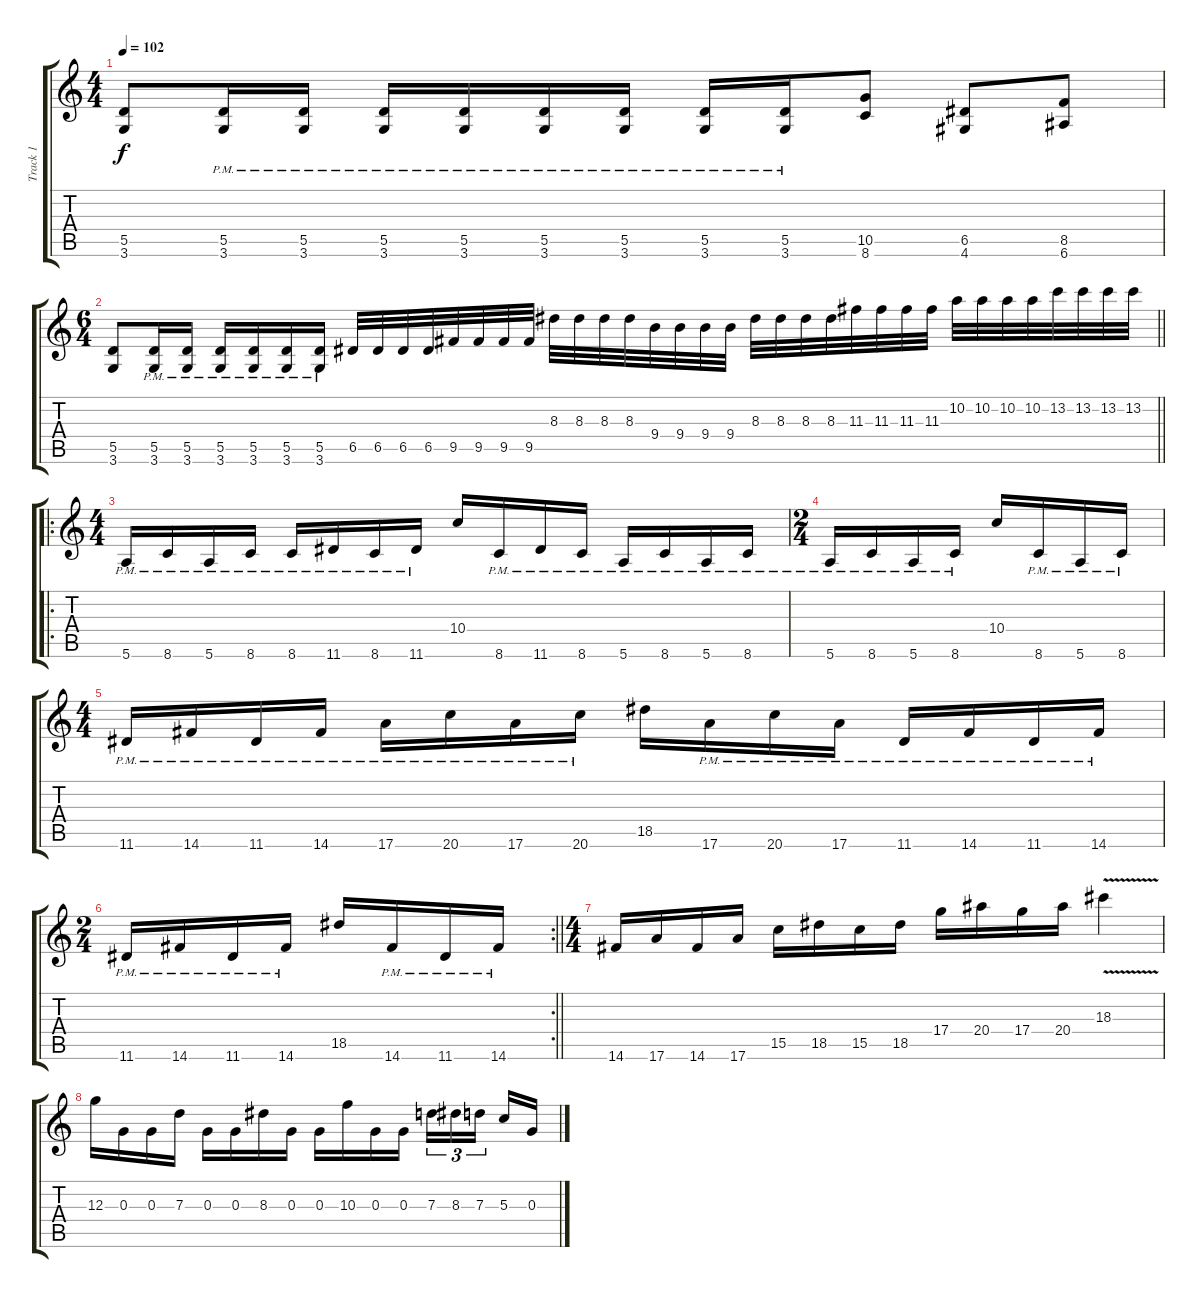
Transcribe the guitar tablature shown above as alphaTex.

\track ("Track 1" "Track 1") {instrument distortionguitar}
\staff {score tabs}
\tuning (E4 B3 G3 D3 A2 E2) {hide}
\ts (4 4)
\tempo 102
\clef g2
\ks c
(5.5 3.6).8{dy f} (5.5{pm} 3.6{pm}).16 (5.5{pm} 3.6{pm}).16 (5.5{pm} 3.6{pm}).16 (5.5{pm} 3.6{pm}).16 (5.5{pm} 3.6{pm}).16 (5.5{pm} 3.6{pm}).16 (5.5{pm} 3.6{pm}).16 (5.5{pm} 3.6{pm}).16 (10.5 8.6).8 (6.5 4.6).8 (8.5 6.6).8 |
\ts (6 4)
\barLineRight lightlight
(5.5 3.6).8 (5.5{pm} 3.6{pm}).16 (5.5{pm} 3.6{pm}).16 (5.5{pm} 3.6{pm}).16 (5.5{pm} 3.6{pm}).16 (5.5{pm} 3.6{pm}).16 (5.5{pm} 3.6{pm}).16 6.5.32 6.5.32 6.5.32 6.5.32 9.5.32 9.5.32 9.5.32 9.5.32 8.3.32 8.3.32 8.3.32 8.3.32 9.4.32 9.4.32 9.4.32 9.4.32 8.3.32 8.3.32 8.3.32 8.3.32 11.3.32 11.3.32 11.3.32 11.3.32 10.2.32 10.2.32 10.2.32 10.2.32 13.2.32 13.2.32 13.2.32 13.2.32 |
\ro
\ts (4 4)
5.6{pm}.16 8.6{pm}.16 5.6{pm}.16 8.6{pm}.16 8.6{pm}.16 11.6{pm}.16 8.6{pm}.16 11.6{pm}.16 10.4.16 8.6{pm}.16 11.6{pm}.16 8.6{pm}.16 5.6{pm}.16 8.6{pm}.16 5.6{pm}.16 8.6{pm}.16 |
\ts (2 4)
5.6{pm}.16 8.6{pm}.16 5.6{pm}.16 8.6{pm}.16 10.4.16 8.6{pm}.16 5.6{pm}.16 8.6{pm}.16 |
\ts (4 4)
11.6{pm}.16 14.6{pm}.16 11.6{pm}.16 14.6{pm}.16 17.6{pm}.16 20.6{pm}.16 17.6{pm}.16 20.6{pm}.16 18.5.16 17.6{pm}.16 20.6{pm}.16 17.6{pm}.16 11.6{pm}.16 14.6{pm}.16 11.6{pm}.16 14.6{pm}.16 |
\rc 2
\ts (2 4)
\barLineRight lightlight
11.6{pm}.16 14.6{pm}.16 11.6{pm}.16 14.6{pm}.16 18.5.16 14.6{pm}.16 11.6{pm}.16 14.6{pm}.16 |
\ts (4 4)
14.6.16 17.6.16 14.6.16 17.6.16 15.5.16 18.5.16 15.5.16 18.5.16 17.4.16 20.4.16 17.4.16 20.4.16 18.3{v}.4 |
12.3.16 0.3.16 0.3.16 7.3.16 0.3.16 0.3.16 8.3.16 0.3.16 0.3.16 10.3.16 0.3.16 0.3.16 7.3.16{tu (3 2)} 8.3.16{tu (3 2)} 7.3.16{tu (3 2) beam splitsecondary} 5.3.16 0.3.16
